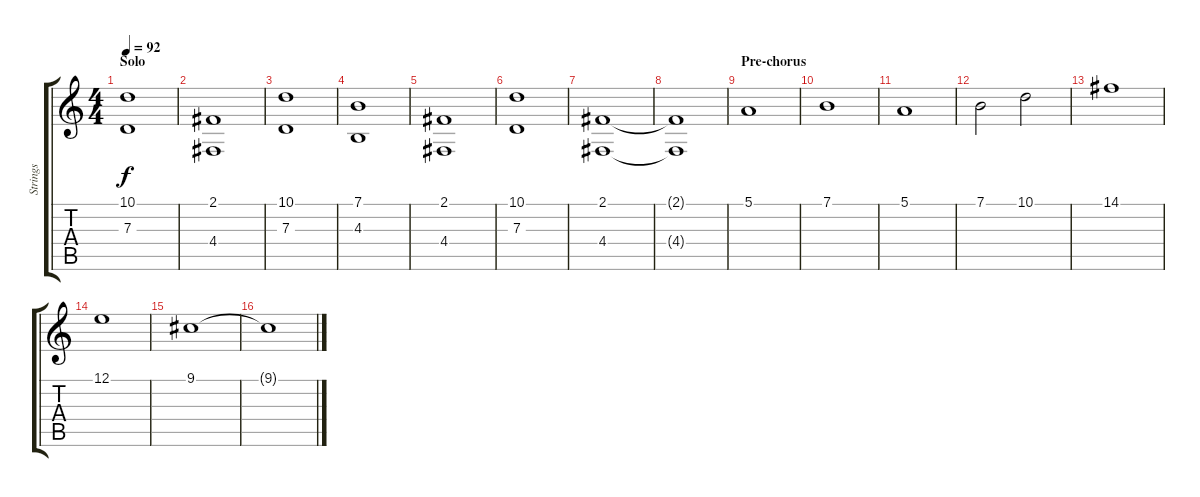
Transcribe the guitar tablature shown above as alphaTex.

\track ("Strings" "Strings") {instrument stringensemble1}
\staff {score tabs}
\tuning (E4 B3 G3 D3 A2 E2) {hide}
\ts (4 4)
\section ("" "Solo")
\tempo 92
\clef g2
\ks c
(10.1 7.3).1{dy f} |
(2.1 4.4).1 |
(10.1 7.3).1 |
(7.1 4.3).1 |
(2.1 4.4).1 |
(10.1 7.3).1 |
(2.1 4.4).1 |
(2.1{t} 4.4{t}).1 |
\section ("" "Pre-chorus")
5.1.1 |
7.1.1 |
5.1.1 |
7.1.2 10.1.2 |
14.1.1 |
12.1.1 |
9.1.1 |
9.1{t}.1
